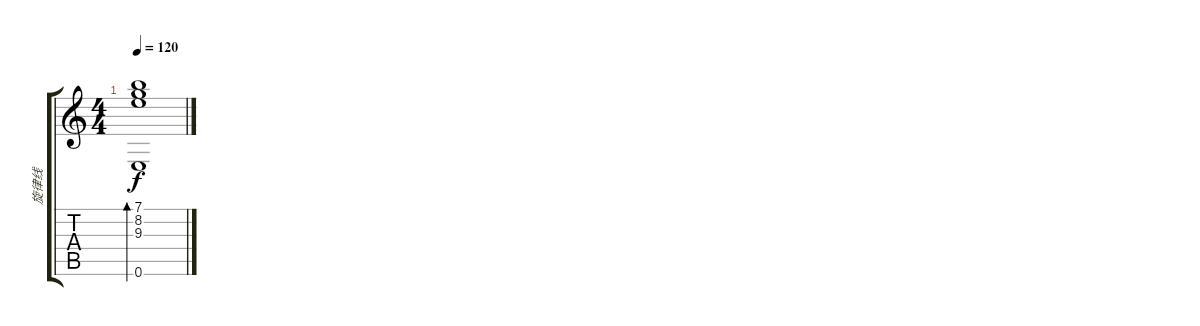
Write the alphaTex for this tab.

\track ("旋律线" "旋律线") {instrument acousticguitarnylon}
\staff {score tabs}
\tuning (E4 B3 G3 D3 A2 E2) {hide}
\ts (4 4)
\tempo 120
\clef g2
\ks c
(7.1 8.2 9.3 0.6).1{bd 480 dy f}
